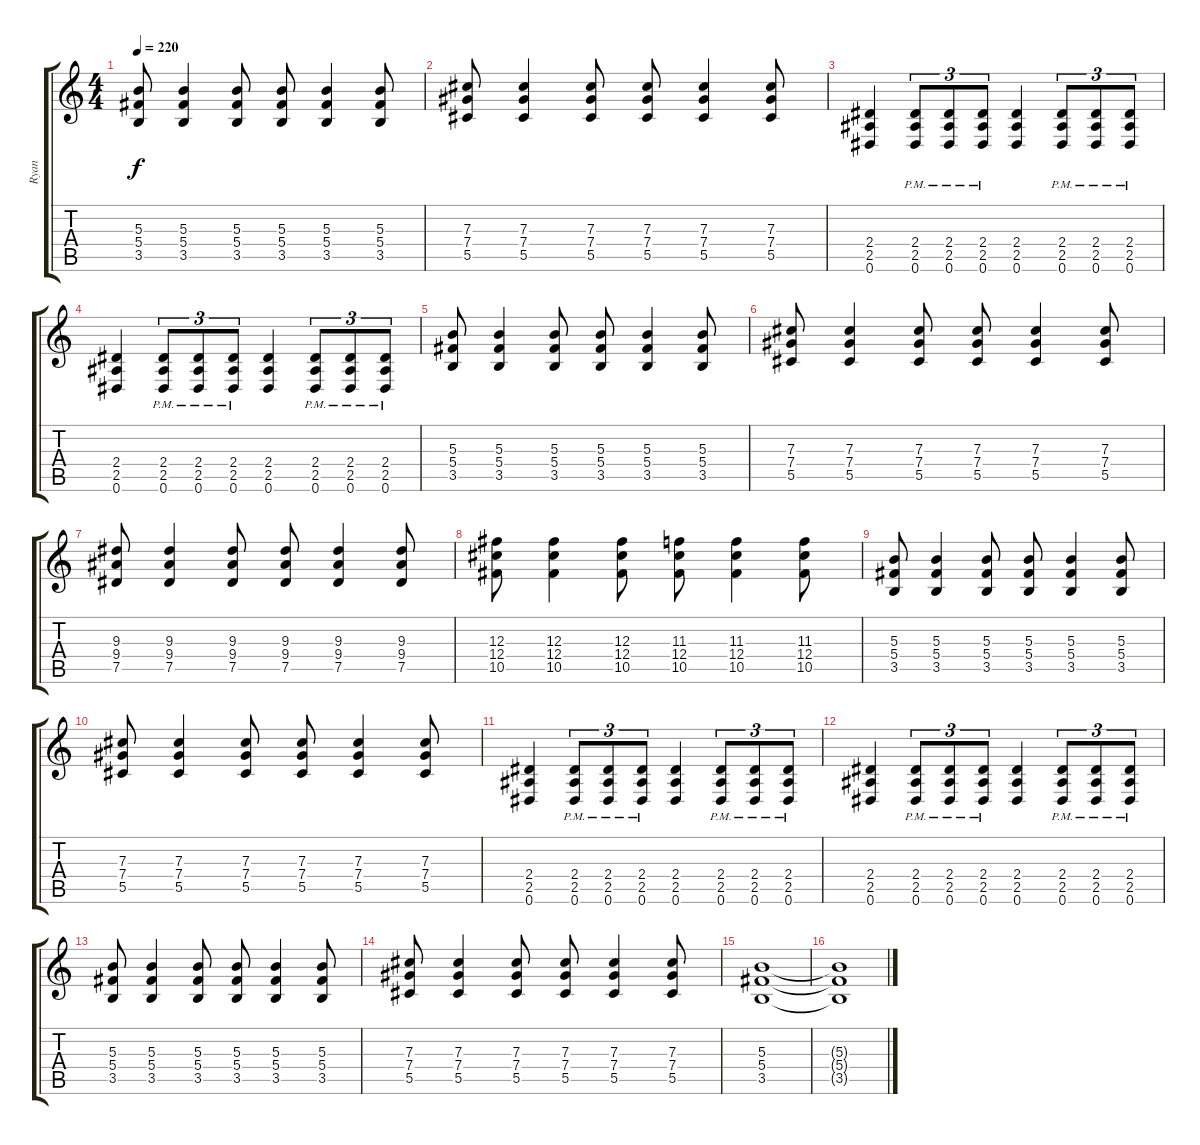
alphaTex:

\track ("Ryan" "Ryan") {instrument distortionguitar}
\staff {score tabs}
\tuning (Eb4 Bb3 Gb3 Db3 Ab2 Eb2) {hide}
\ts (4 4)
\tempo 220
\clef g2
\ks c
(5.3 5.4 3.5).8{dy f} (5.3 5.4 3.5).4 (5.3 5.4 3.5).8 (5.3 5.4 3.5).8 (5.3 5.4 3.5).4 (5.3 5.4 3.5).8 |
(7.3 7.4 5.5).8 (7.3 7.4 5.5).4 (7.3 7.4 5.5).8 (7.3 7.4 5.5).8 (7.3 7.4 5.5).4 (7.3 7.4 5.5).8 |
(2.4 2.5 0.6).4 (2.4{pm} 2.5{pm} 0.6{pm}).8{tu (3 2)} (2.4{pm} 2.5{pm} 0.6{pm}).8{tu (3 2)} (2.4{pm} 2.5{pm} 0.6{pm}).8{tu (3 2)} (2.4 2.5 0.6).4 (2.4{pm} 2.5{pm} 0.6{pm}).8{tu (3 2)} (2.4{pm} 2.5{pm} 0.6{pm}).8{tu (3 2)} (2.4{pm} 2.5{pm} 0.6{pm}).8{tu (3 2)} |
(2.4 2.5 0.6).4 (2.4{pm} 2.5{pm} 0.6{pm}).8{tu (3 2)} (2.4{pm} 2.5{pm} 0.6{pm}).8{tu (3 2)} (2.4{pm} 2.5{pm} 0.6{pm}).8{tu (3 2)} (2.4 2.5 0.6).4 (2.4{pm} 2.5{pm} 0.6{pm}).8{tu (3 2)} (2.4{pm} 2.5{pm} 0.6{pm}).8{tu (3 2)} (2.4{pm} 2.5{pm} 0.6{pm}).8{tu (3 2)} |
(5.3 5.4 3.5).8 (5.3 5.4 3.5).4 (5.3 5.4 3.5).8 (5.3 5.4 3.5).8 (5.3 5.4 3.5).4 (5.3 5.4 3.5).8 |
(7.3 7.4 5.5).8 (7.3 7.4 5.5).4 (7.3 7.4 5.5).8 (7.3 7.4 5.5).8 (7.3 7.4 5.5).4 (7.3 7.4 5.5).8 |
(9.3 9.4 7.5).8 (9.3 9.4 7.5).4 (9.3 9.4 7.5).8 (9.3 9.4 7.5).8 (9.3 9.4 7.5).4 (9.3 9.4 7.5).8 |
(12.3 12.4 10.5).8 (12.3 12.4 10.5).4 (12.3 12.4 10.5).8 (11.3 12.4 10.5).8 (11.3 12.4 10.5).4 (11.3 12.4 10.5).8 |
(5.3 5.4 3.5).8 (5.3 5.4 3.5).4 (5.3 5.4 3.5).8 (5.3 5.4 3.5).8 (5.3 5.4 3.5).4 (5.3 5.4 3.5).8 |
(7.3 7.4 5.5).8 (7.3 7.4 5.5).4 (7.3 7.4 5.5).8 (7.3 7.4 5.5).8 (7.3 7.4 5.5).4 (7.3 7.4 5.5).8 |
(2.4 2.5 0.6).4 (2.4{pm} 2.5{pm} 0.6{pm}).8{tu (3 2)} (2.4{pm} 2.5{pm} 0.6{pm}).8{tu (3 2)} (2.4{pm} 2.5{pm} 0.6{pm}).8{tu (3 2)} (2.4 2.5 0.6).4 (2.4{pm} 2.5{pm} 0.6{pm}).8{tu (3 2)} (2.4{pm} 2.5{pm} 0.6{pm}).8{tu (3 2)} (2.4{pm} 2.5{pm} 0.6{pm}).8{tu (3 2)} |
(2.4 2.5 0.6).4 (2.4{pm} 2.5{pm} 0.6{pm}).8{tu (3 2)} (2.4{pm} 2.5{pm} 0.6{pm}).8{tu (3 2)} (2.4{pm} 2.5{pm} 0.6{pm}).8{tu (3 2)} (2.4 2.5 0.6).4 (2.4{pm} 2.5{pm} 0.6{pm}).8{tu (3 2)} (2.4{pm} 2.5{pm} 0.6{pm}).8{tu (3 2)} (2.4{pm} 2.5{pm} 0.6{pm}).8{tu (3 2)} |
(5.3 5.4 3.5).8 (5.3 5.4 3.5).4 (5.3 5.4 3.5).8 (5.3 5.4 3.5).8 (5.3 5.4 3.5).4 (5.3 5.4 3.5).8 |
(7.3 7.4 5.5).8 (7.3 7.4 5.5).4 (7.3 7.4 5.5).8 (7.3 7.4 5.5).8 (7.3 7.4 5.5).4 (7.3 7.4 5.5).8 |
(5.3 5.4 3.5).1 |
(5.3{t} 5.4{t} 3.5{t}).1
